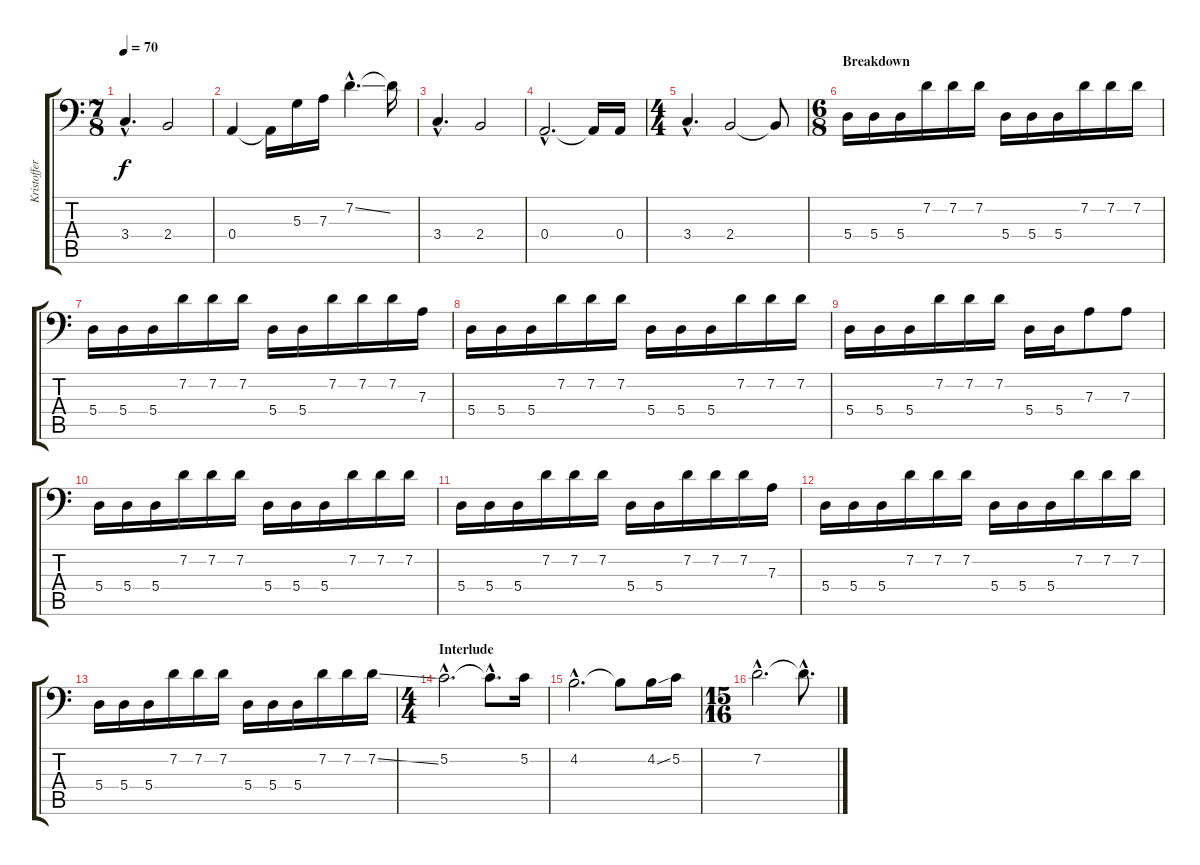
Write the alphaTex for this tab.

\track ("Kristoffer Gildenlow" "Kristoffer") {instrument electricbassfinger}
\staff {score tabs}
\tuning (C3 G2 D2 A1 E1 B0) {hide}
\ts (7 8)
\tempo 70
\clef f4
\ks c
3.4{hac}.4{d dy f} 2.4.2 |
0.4.4 0.4{t}.16 5.3.16 7.3.16 7.2{ss hac}.4{d} 7.2{t}.16 |
3.4{hac}.4{d} 2.4.2 |
0.4{hac}.2{d} 0.4{t}.16 0.4.16 |
\ts (4 4)
3.4{hac}.4{d} 2.4.2 2.4{t}.8 |
\ts (6 8)
\section ("" "Breakdown")
5.4.16 5.4.16 5.4.16 7.2.16 7.2.16 7.2.16 5.4.16 5.4.16 5.4.16 7.2.16 7.2.16 7.2.16 |
5.4.16 5.4.16 5.4.16 7.2.16 7.2.16 7.2.16 5.4.16 5.4.16 7.2.16 7.2.16 7.2.16 7.3.16 |
5.4.16 5.4.16 5.4.16 7.2.16 7.2.16 7.2.16 5.4.16 5.4.16 5.4.16 7.2.16 7.2.16 7.2.16 |
5.4.16 5.4.16 5.4.16 7.2.16 7.2.16 7.2.16 5.4.16 5.4.16 7.3.8 7.3.8 |
5.4.16 5.4.16 5.4.16 7.2.16 7.2.16 7.2.16 5.4.16 5.4.16 5.4.16 7.2.16 7.2.16 7.2.16 |
5.4.16 5.4.16 5.4.16 7.2.16 7.2.16 7.2.16 5.4.16 5.4.16 7.2.16 7.2.16 7.2.16 7.3.16 |
5.4.16 5.4.16 5.4.16 7.2.16 7.2.16 7.2.16 5.4.16 5.4.16 5.4.16 7.2.16 7.2.16 7.2.16 |
5.4.16 5.4.16 5.4.16 7.2.16 7.2.16 7.2.16 5.4.16 5.4.16 5.4.16 7.2.16 7.2.16 7.2{ss}.16 |
\ts (4 4)
\section ("" "Interlude")
5.2{hac}.2{d} 5.2{hac t}.8{d} 5.2.16 |
4.2{hac}.2{d} 4.2{t}.8 4.2{ss}.16 5.2.16 |
\ts (15 16)
7.2{hac}.2{d} 7.2{hac t}.8{d}
